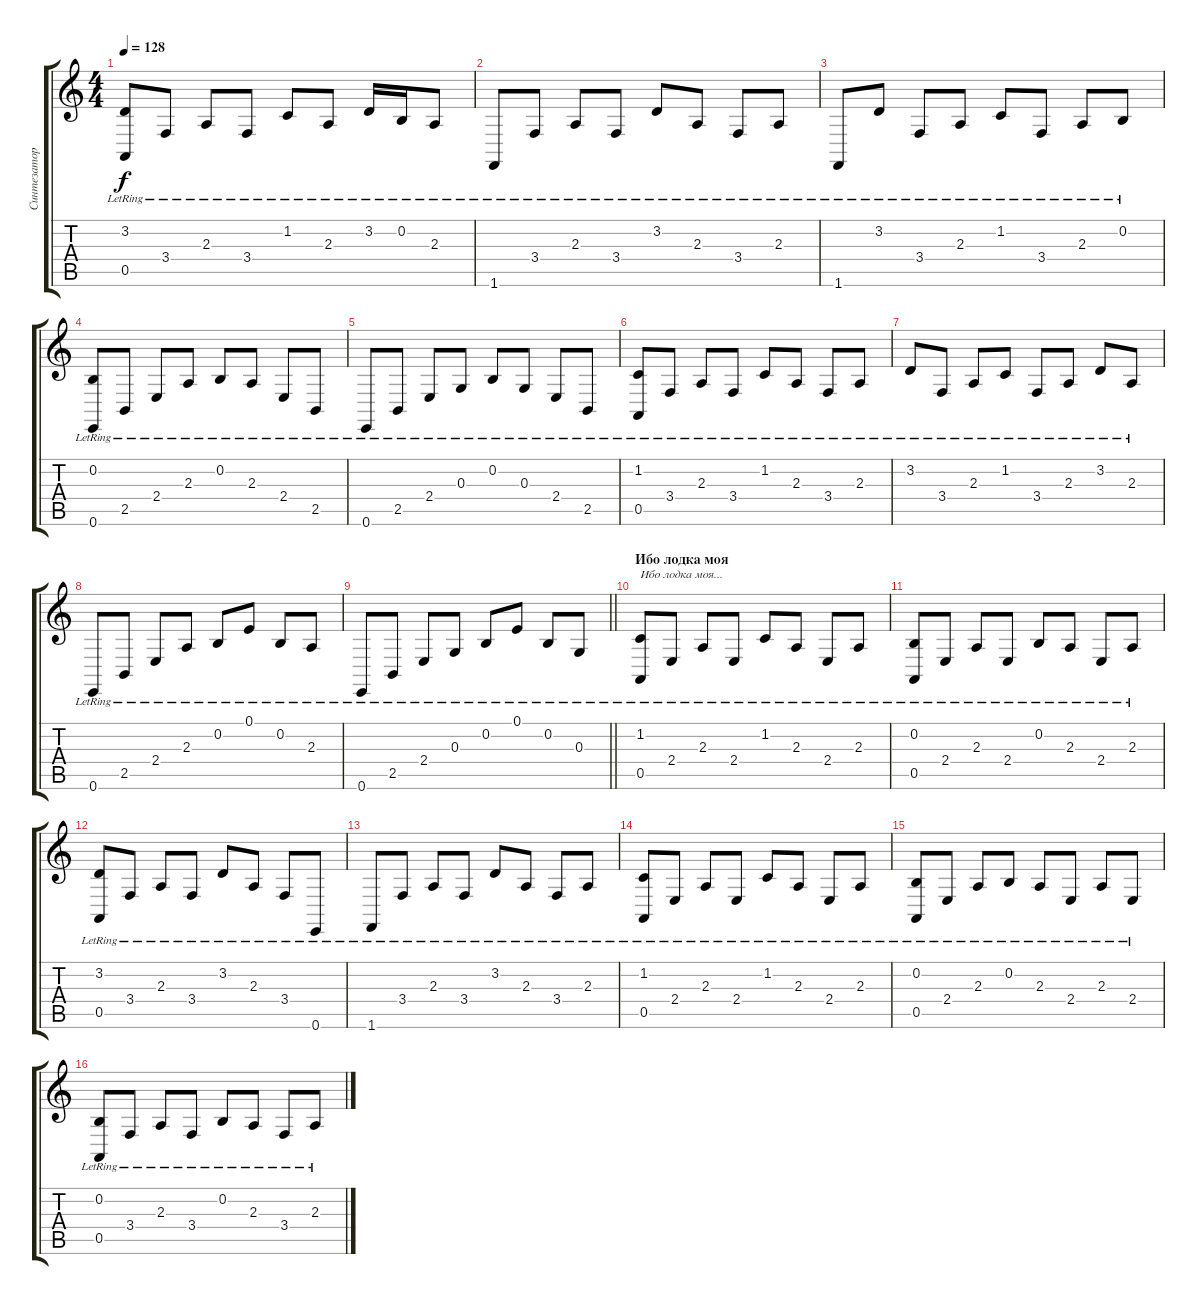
\track ("Синтезатор" "Синтезатор") {instrument brightacousticpiano}
\staff {score tabs}
\tuning (E4 B3 G3 D3 A2 E2) {hide}
\ts (4 4)
\tempo 128
\clef g2
\ks c
(3.2{lr} 0.5{lr}).8{dy f} 3.4{lr}.8 2.3{lr}.8 3.4{lr}.8 1.2{lr}.8 2.3{lr}.8 3.2{lr}.16 0.2{lr}.16 2.3{lr}.8 |
1.6{lr}.8 3.4{lr}.8 2.3{lr}.8 3.4{lr}.8 3.2{lr}.8 2.3{lr}.8 3.4{lr}.8 2.3{lr}.8 |
1.6{lr}.8 3.2{lr}.8 3.4{lr}.8 2.3{lr}.8 1.2{lr}.8 3.4{lr}.8 2.3{lr}.8 0.2{lr}.8 |
(0.2{lr} 0.6{lr}).8 2.5{lr}.8 2.4{lr}.8 2.3{lr}.8 0.2{lr}.8 2.3{lr}.8 2.4{lr}.8 2.5{lr}.8 |
0.6{lr}.8 2.5{lr}.8 2.4{lr}.8 0.3{lr}.8 0.2{lr}.8 0.3{lr}.8 2.4{lr}.8 2.5{lr}.8 |
(1.2{lr} 0.5{lr}).8 3.4{lr}.8 2.3{lr}.8 3.4{lr}.8 1.2{lr}.8 2.3{lr}.8 3.4{lr}.8 2.3{lr}.8 |
3.2{lr}.8 3.4{lr}.8 2.3{lr}.8 1.2{lr}.8 3.4{lr}.8 2.3{lr}.8 3.2{lr}.8 2.3{lr}.8 |
0.6{lr}.8 2.5{lr}.8 2.4{lr}.8 2.3{lr}.8 0.2{lr}.8 0.1{lr}.8 0.2{lr}.8 2.3{lr}.8 |
\barLineRight lightlight
0.6{lr}.8 2.5{lr}.8 2.4{lr}.8 0.3{lr}.8 0.2{lr}.8 0.1{lr}.8 0.2{lr}.8 0.3{lr}.8 |
\section ("" "Ибо лодка моя")
(1.2{lr} 0.5{lr}).8{txt "Ибо лодка моя..."} 2.4{lr}.8 2.3{lr}.8 2.4{lr}.8 1.2{lr}.8 2.3{lr}.8 2.4{lr}.8 2.3{lr}.8 |
(0.2{lr} 0.5{lr}).8 2.4{lr}.8 2.3{lr}.8 2.4{lr}.8 0.2{lr}.8 2.3{lr}.8 2.4{lr}.8 2.3{lr}.8 |
(3.2{lr} 0.5{lr}).8 3.4{lr}.8 2.3{lr}.8 3.4{lr}.8 3.2{lr}.8 2.3{lr}.8 3.4{lr}.8 0.6{lr}.8 |
1.6{lr}.8 3.4{lr}.8 2.3{lr}.8 3.4{lr}.8 3.2{lr}.8 2.3{lr}.8 3.4{lr}.8 2.3{lr}.8 |
(1.2{lr} 0.5{lr}).8 2.4{lr}.8 2.3{lr}.8 2.4{lr}.8 1.2{lr}.8 2.3{lr}.8 2.4{lr}.8 2.3{lr}.8 |
(0.2{lr} 0.5{lr}).8 2.4{lr}.8 2.3{lr}.8 0.2{lr}.8 2.3{lr}.8 2.4{lr}.8 2.3{lr}.8 2.4{lr}.8 |
(0.2{lr} 0.5{lr}).8 3.4{lr}.8 2.3{lr}.8 3.4{lr}.8 0.2{lr}.8 2.3{lr}.8 3.4{lr}.8 2.3{lr}.8
